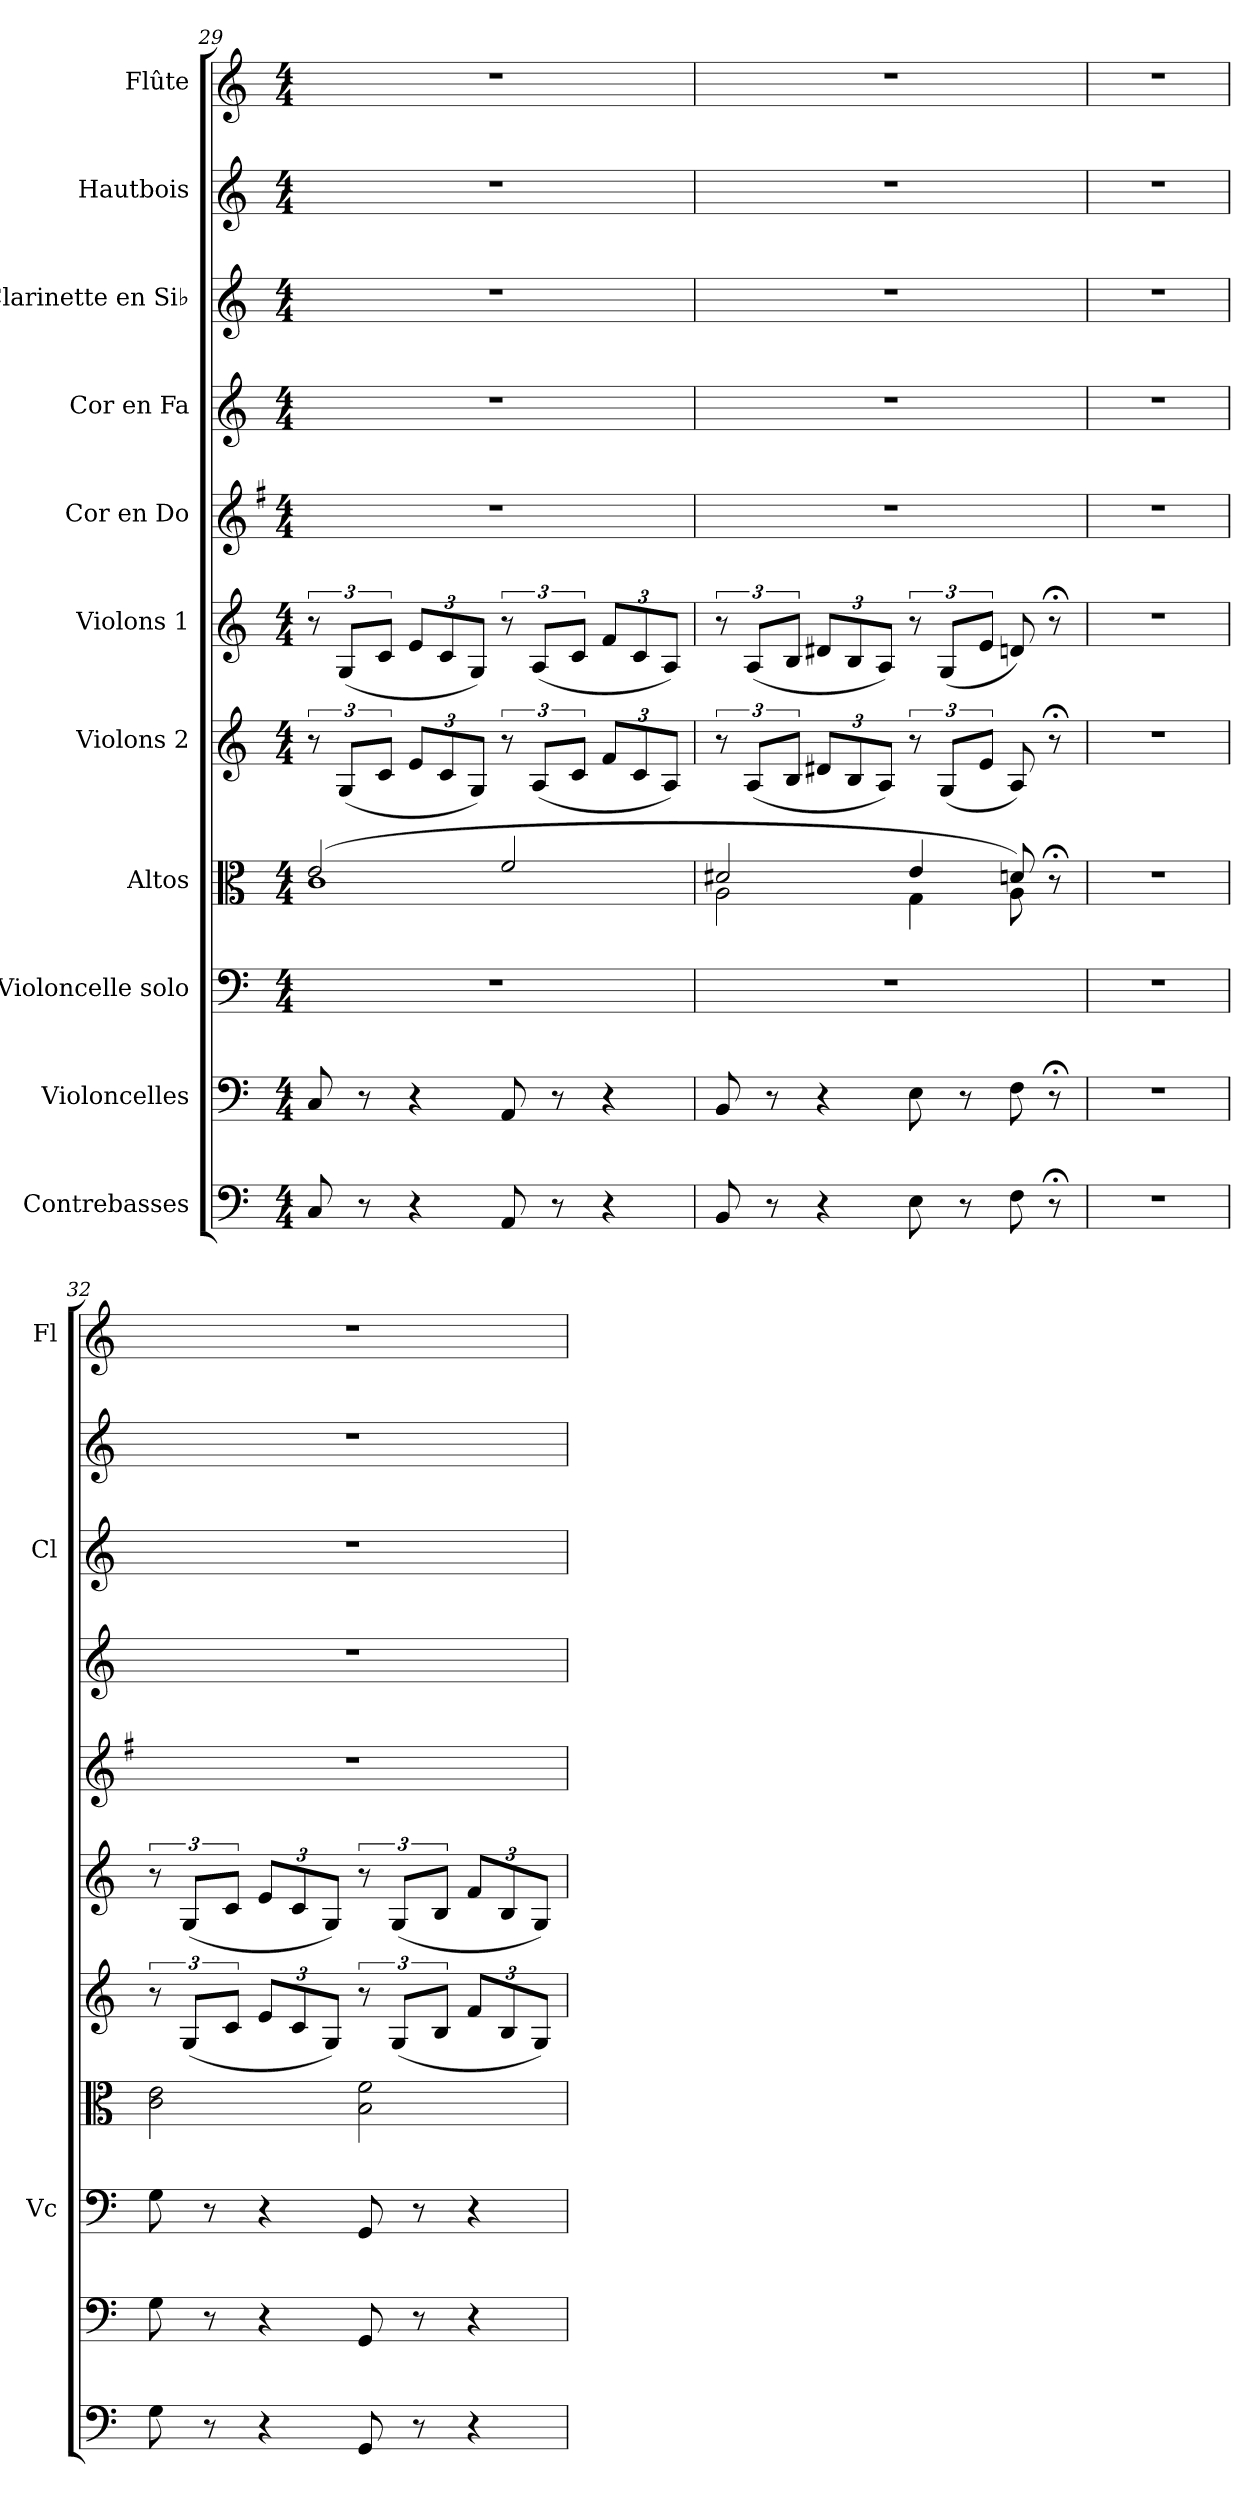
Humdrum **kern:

**kern	**kern	**kern	**kern	**kern	**kern	**kern	**kern	**kern	**kern	**kern
*part11	*part10	*part9	*part8	*part7	*part6	*part5	*part4	*part3	*part2	*part1
*staff11	*staff10	*staff9	*staff8	*staff7	*staff6	*staff5	*staff4	*staff3	*staff2	*staff1
*I"Contrebasses	*I"Violoncelles	*I"Violoncelle solo	*I"Altos	*I"Violons 2	*I"Violons 1	*I"Cor en Do	*I"Cor en Fa	*I"Clarinette en Si♭	*I"Hautbois	*I"Flûte
*	*	*I'Vc	*	*	*	*	*	*I'Cl	*	*I'Fl
*clefF4	*clefF4	*clefF4	*clefC3	*clefG2	*clefG2	*clefG2	*clefG2	*clefG2	*clefG2	*clefG2
*ITrd7c12	*	*	*	*	*	*ITrd4c7	*ITrd4c7	*ITrd1c2	*	*
*k[]	*k[]	*k[]	*k[]	*k[]	*k[]	*k[]	*k[b-]	*k[b-e-]	*k[]	*k[]
*M4/4	*M4/4	*M4/4	*M4/4	*M4/4	*M4/4	*M4/4	*M4/4	*M4/4	*M4/4	*M4/4
=29	=29	=29	=29	=29	=29	=29	=29	=29	=29	=29
*	*	*	*^	*	*	*	*	*	*	*
8CC/	8C/	1r	(>2e/	1c	12r	12r	1r	1r	1r	1r	1r
.	.	.	.	.	(<12G/L	(<12G/L	.	.	.	.	.
8r	8r	.	.	.	.	.	.	.	.	.	.
.	.	.	.	.	12c/J	12c/J	.	.	.	.	.
*	*	*	*	*	*Xbrackettup	*Xbrackettup	*	*	*	*	*
4r	4r	.	.	.	12e/L	12e/L	.	.	.	.	.
.	.	.	.	.	12c/	12c/	.	.	.	.	.
.	.	.	.	.	12G/J)	12G/J)	.	.	.	.	.
*	*	*	*	*	*brackettup	*brackettup	*	*	*	*	*
8AAA/	8AA/	.	2f/	.	12r	12r	.	.	.	.	.
.	.	.	.	.	(<12A/L	(<12A/L	.	.	.	.	.
8r	8r	.	.	.	.	.	.	.	.	.	.
.	.	.	.	.	12c/J	12c/J	.	.	.	.	.
*	*	*	*	*	*Xbrackettup	*Xbrackettup	*	*	*	*	*
4r	4r	.	.	.	12f/L	12f/L	.	.	.	.	.
.	.	.	.	.	12c/	12c/	.	.	.	.	.
.	.	.	.	.	12A/J)	12A/J)	.	.	.	.	.
=30	=30	=30	=30	=30	=30	=30	=30	=30	=30	=30	=30
*	*	*	*	*	*brackettup	*brackettup	*	*	*	*	*
*	*	*	*	*	*	*	*	*	*	*	*MM35
8BBB/	8BB/	1r	2d#X/	2A\	12r	12r	1r	1r	1r	1r	1r
.	.	.	.	.	(<12A/L	(<12A/L	.	.	.	.	.
8r	8r	.	.	.	.	.	.	.	.	.	.
.	.	.	.	.	12B/J	12B/J	.	.	.	.	.
*	*	*	*	*	*Xbrackettup	*Xbrackettup	*	*	*	*	*
4r	4r	.	.	.	12d#X/L	12d#X/L	.	.	.	.	.
.	.	.	.	.	12B/	12B/	.	.	.	.	.
.	.	.	.	.	12A/J)	12A/J)	.	.	.	.	.
*	*	*	*	*	*brackettup	*brackettup	*	*	*	*	*
8EE\	8E\	.	4e/	4G\	12r	12r	.	.	.	.	.
.	.	.	.	.	(<12G/L	(<12G/L	.	.	.	.	.
8r	8r	.	.	.	.	.	.	.	.	.	.
.	.	.	.	.	12e/J	12e/J	.	.	.	.	.
8FF\	8F\	.	8dn/)	8A\	8A/)	8dn/)	.	.	.	.	.
8r;<	8r;<	.	8r;<	8ryy	8r;<	8r;<	.	.	.	.	.
*	*	*	*v	*v	*	*	*	*	*	*	*
!!LO:PB:g=z
=31	=31	=31	=31	=31	=31	=31	=31	=31	=31	=31
*	*	*	*	*	*	*	*	*	*	*MM45
1r	1r	1r	1r	1r	1r	1r	1r	1r	1r	1r
=32	=32	=32	=32	=32	=32	=32	=32	=32	=32	=32
8GG\	8G\	8G\	2c\ 2e\	12r	12r	1r	1r	1r	1r	1r
.	.	.	.	(<12G/L	(<12G/L	.	.	.	.	.
8r	8r	8r	.	.	.	.	.	.	.	.
.	.	.	.	12c/J	12c/J	.	.	.	.	.
*	*	*	*	*Xbrackettup	*Xbrackettup	*	*	*	*	*
4r	4r	4r	.	12e/L	12e/L	.	.	.	.	.
.	.	.	.	12c/	12c/	.	.	.	.	.
.	.	.	.	12G/J)	12G/J)	.	.	.	.	.
*	*	*	*	*brackettup	*brackettup	*	*	*	*	*
8GGG/	8GG/	8GG/	2B\ 2f\	12r	12r	.	.	.	.	.
.	.	.	.	(<12G/L	(<12G/L	.	.	.	.	.
8r	8r	8r	.	.	.	.	.	.	.	.
.	.	.	.	12B/J	12B/J	.	.	.	.	.
*	*	*	*	*Xbrackettup	*Xbrackettup	*	*	*	*	*
4r	4r	4r	.	12f/L	12f/L	.	.	.	.	.
.	.	.	.	12B/	12B/	.	.	.	.	.
.	.	.	.	12G/J)	12G/J)	.	.	.	.	.
=	=	=	=	=	=	=	=	=	=	=
*-	*-	*-	*-	*-	*-	*-	*-	*-	*-	*-
